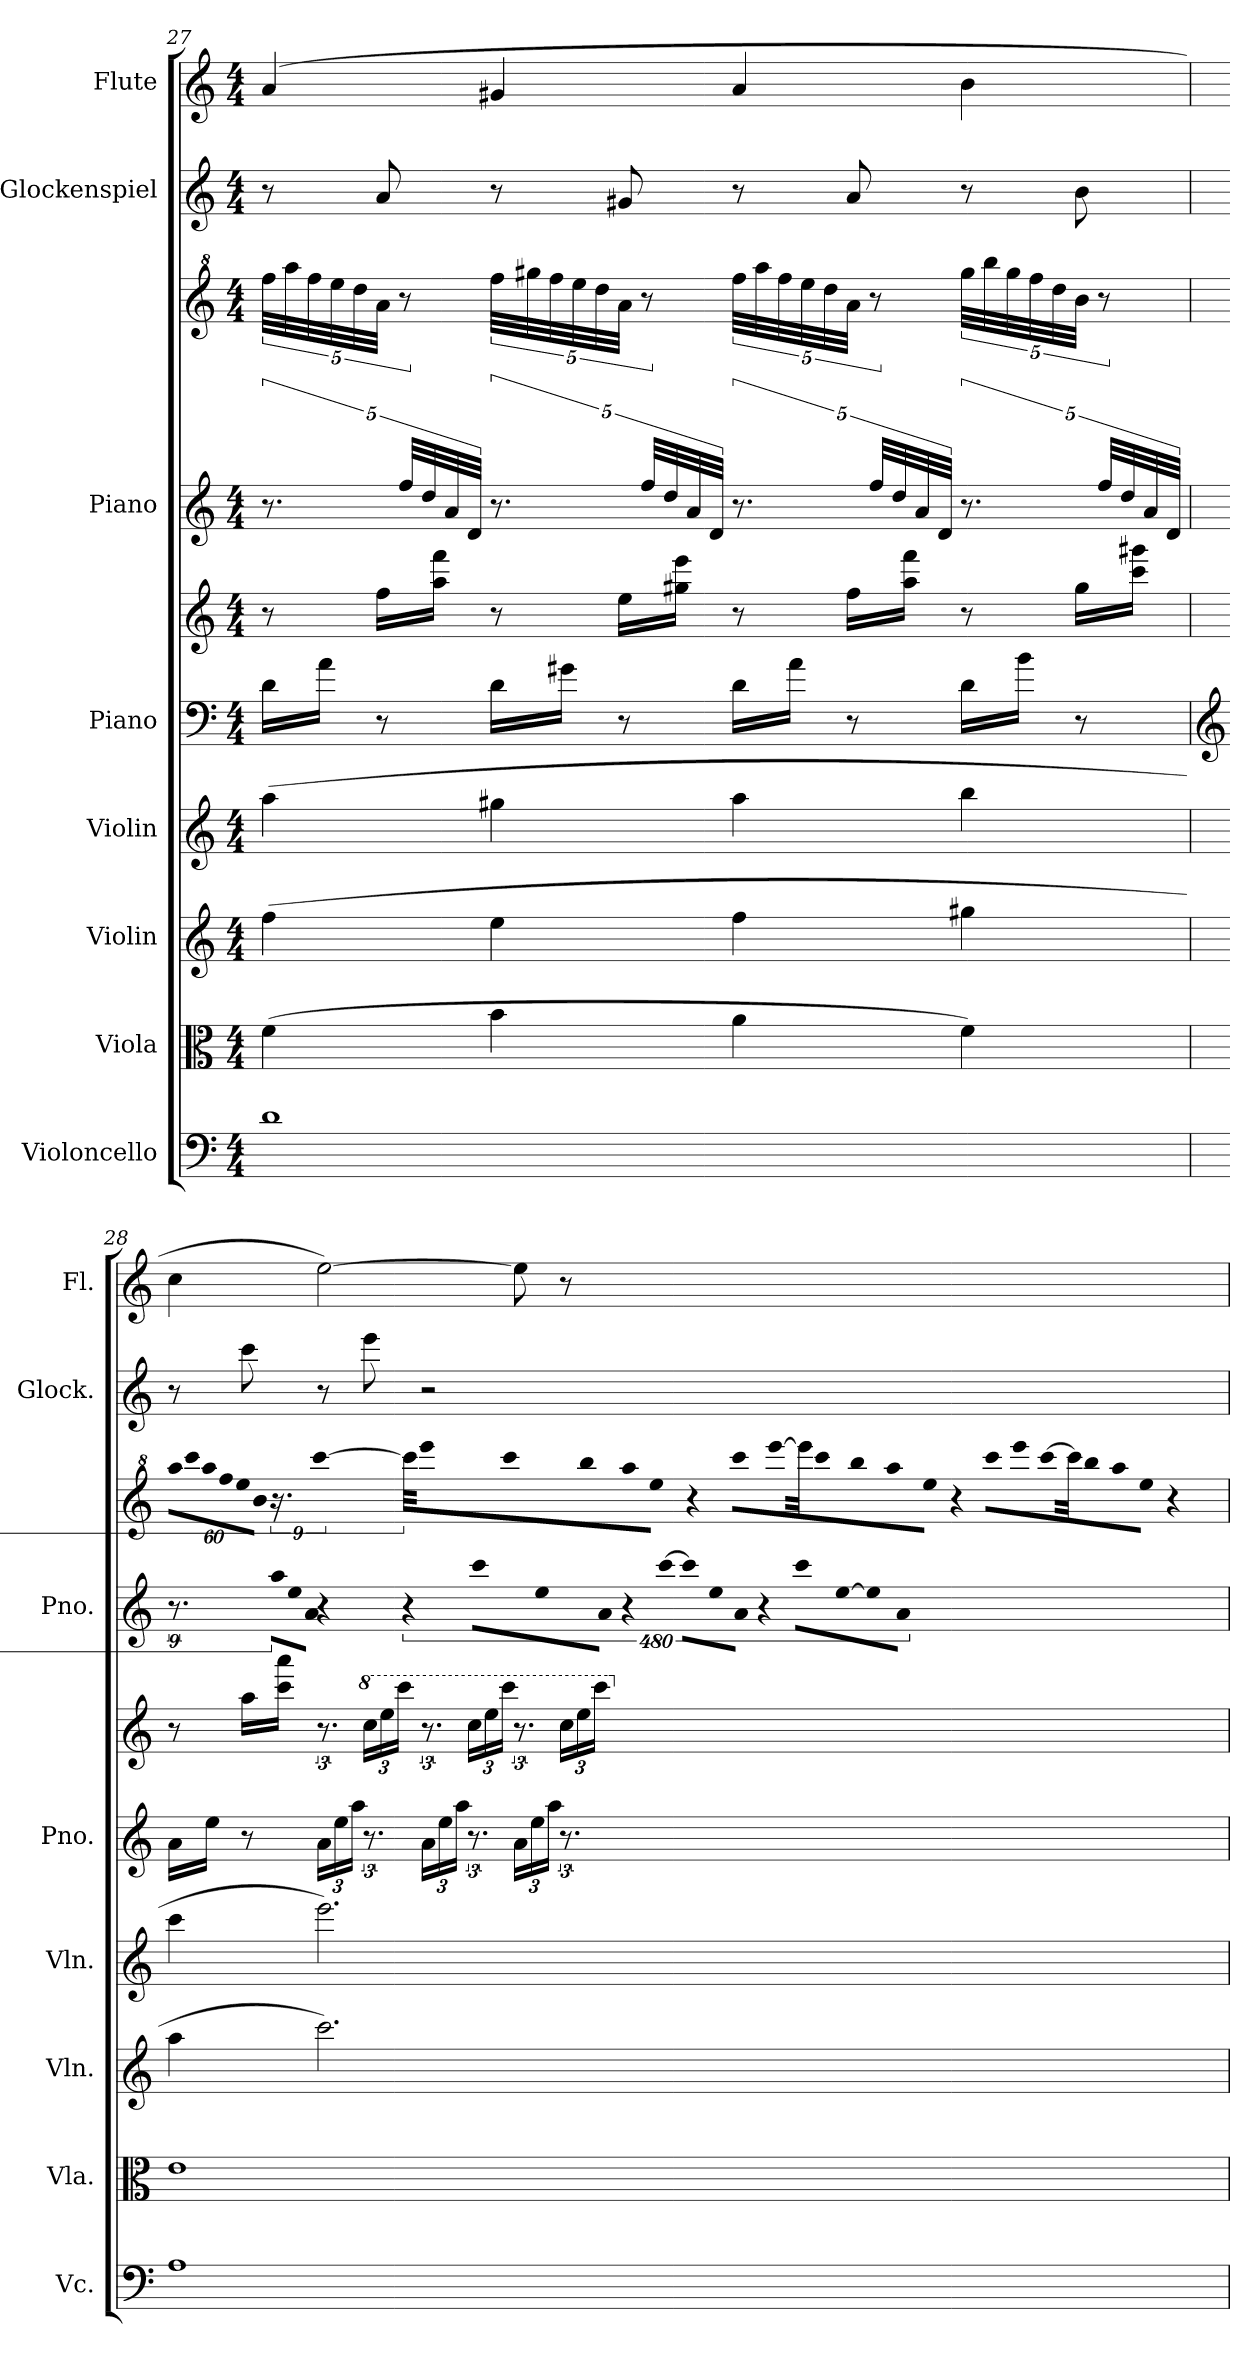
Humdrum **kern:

**kern	**kern	**kern	**kern	**kern	**kern	**kern	**kern	**kern	**kern
*part8	*part7	*part6	*part5	*part4	*part4	*part3	*part3	*part2	*part1
*staff10	*staff9	*staff8	*staff7	*staff6	*staff5	*staff4	*staff3	*staff2	*staff1
*I"Violoncello	*I"Viola	*I"Violin	*I"Violin	*I"Piano	*	*I"Piano	*	*I"Glockenspiel	*I"Flute
*I'Vc.	*I'Vla.	*I'Vln.	*I'Vln.	*I'Pno.	*	*I'Pno.	*	*I'Glock.	*I'Fl.
!!LO:PB:g=z
*clefF4	*clefC3	*clefG2	*clefG2	*clefF4	*clefG2	*clefG2	*clefG^2	*clefG2	*clefG2
*	*	*	*	*	*	*	*	*ITrd-14c-24	*
*k[]	*k[]	*k[]	*k[]	*k[]	*k[]	*k[]	*k[]	*k[]	*k[]
*M4/4	*M4/4	*M4/4	*M4/4	*M4/4	*M4/4	*M4/4	*M4/4	*M4/4	*M4/4
=27	=27	=27	=27	=27	=27	=27	=27	=27	=27
1d	(>4f\	(>4ff\	(>4aa\	16d\LL	8r	10.r	40fff\LLL	8r	(>4a/
.	.	.	.	.	.	.	40aaa\	.	.
.	.	.	.	.	.	.	40fff\	.	.
.	.	.	.	16a\JJ	.	.	.	.	.
.	.	.	.	.	.	.	40eee\	.	.
.	.	.	.	.	.	.	40ddd\	.	.
.	.	.	.	8r	16ff\LL	.	40aa\JJJ	8aaa/	.
.	.	.	.	.	.	40ff/LLL	10r	.	.
.	.	.	.	.	.	40dd/	.	.	.
.	.	.	.	.	16aa\ 16fff\JJ	.	.	.	.
.	.	.	.	.	.	40a/	.	.	.
.	.	.	.	.	.	40d/JJJ	.	.	.
.	4b\	4ee\	4gg#X\	16d\LL	8r	10.r	40fff\LLL	8r	4g#X/
.	.	.	.	.	.	.	40ggg#X\	.	.
.	.	.	.	.	.	.	40fff\	.	.
.	.	.	.	16g#X\JJ	.	.	.	.	.
.	.	.	.	.	.	.	40eee\	.	.
.	.	.	.	.	.	.	40ddd\	.	.
.	.	.	.	8r	16ee\LL	.	40aa\JJJ	8ggg#X/	.
.	.	.	.	.	.	40ff/LLL	10r	.	.
.	.	.	.	.	.	40dd/	.	.	.
.	.	.	.	.	16gg#X\ 16eee\JJ	.	.	.	.
.	.	.	.	.	.	40a/	.	.	.
.	.	.	.	.	.	40d/JJJ	.	.	.
.	4a\	4ff\	4aa\	16d\LL	8r	10.r	40fff\LLL	8r	4a/
.	.	.	.	.	.	.	40aaa\	.	.
.	.	.	.	.	.	.	40fff\	.	.
.	.	.	.	16a\JJ	.	.	.	.	.
.	.	.	.	.	.	.	40eee\	.	.
.	.	.	.	.	.	.	40ddd\	.	.
.	.	.	.	8r	16ff\LL	.	40aa\JJJ	8aaa/	.
.	.	.	.	.	.	40ff/LLL	10r	.	.
.	.	.	.	.	.	40dd/	.	.	.
.	.	.	.	.	16aa\ 16fff\JJ	.	.	.	.
.	.	.	.	.	.	40a/	.	.	.
.	.	.	.	.	.	40d/JJJ	.	.	.
.	4f\)	4gg#X\	4bb\	16d\LL	8r	10.r	40ggg#\LLL	8r	4b\
.	.	.	.	.	.	.	40bbb\	.	.
.	.	.	.	.	.	.	40ggg#\	.	.
.	.	.	.	16b\JJ	.	.	.	.	.
.	.	.	.	.	.	.	40fff\	.	.
.	.	.	.	.	.	.	40ddd\	.	.
.	.	.	.	8r	16gg#\LL	.	40bb\JJJ	8bbb\	.
.	.	.	.	.	.	40ff/LLL	10r	.	.
.	.	.	.	.	.	40dd/	.	.	.
.	.	.	.	.	16ccc\ 16ggg#X\JJ	.	.	.	.
.	.	.	.	.	.	40a/	.	.	.
.	.	.	.	.	.	40d/JJJ	.	.	.
!!LO:PB:g=z
=28	=28	=28	=28	=28	=28	=28	=28	=28	=28
*	*	*	*	*clefG2	*	*	*	*	*
!	!	!	!	!	!	!	!LO:N:vis=32	!	!
1A	1e	4aa\	4ccc\	16a\LL	8r	9.r	1920%53aaa\LLL	8r	4cc\
!	!	!	!	!	!	!	!LO:N:vis=32	!	!
.	.	.	.	.	.	.	1920%53cccc\	.	.
!	!	!	!	!	!	!	!LO:N:vis=32	!	!
.	.	.	.	.	.	.	1920%53aaa\	.	.
.	.	.	.	16ee\JJ	.	.	.	.	.
!	!	!	!	!	!	!	!LO:N:vis=32	!	!
.	.	.	.	.	.	.	1920%53fff\	.	.
!	!	!	!	!	!	!	!LO:N:vis=32	!	!
.	.	.	.	.	.	.	1920%53eee\	.	.
.	.	.	.	8r	16aa\LL	.	.	8ccccc\	.
!	!	!	!	!	!	!	!LO:N:vis=32	!	!
.	.	.	.	.	.	.	1920%53bb\JJJ	.	.
.	.	.	.	.	.	.	18.r	.	.
!	!	!	!	!	!	!LO:N:vis=32	!	!	!
.	.	.	.	.	.	1920%53aa\LLL	.	.	.
.	.	.	.	.	16ccc\ 16aaa\JJ	.	.	.	.
!	!	!	!	!	!	!LO:N:vis=32	!	!	!
.	.	.	.	.	.	1920%53ee\	.	.	.
!	!	!	!	!	!	!LO:N:vis=32	!	!	!
.	.	.	.	.	.	1920%53a\JJJ	.	.	.
.	.	.	.	.	.	.	[960cccc\	.	.
.	.	.	.	.	.	1920r	.	.	.
.	.	2.ccc\)	2.eee\)	24a\LL	12.r	1920%319r	640%17cccc\LLL]	8r	[2ee\)
!	!	!	!	!	!	!	!LO:N:vis=32	!	!
.	.	.	.	.	.	.	1920%53eeee\	.	.
.	.	.	.	24ee\	.	.	.	.	.
!	!	!	!	!	!	!	!LO:N:vis=32	!	!
.	.	.	.	.	.	.	1920%53cccc\	.	.
!	!	!	!	!	!	!	!LO:N:vis=32	!	!
.	.	.	.	.	.	.	1920%53bbb\	.	.
.	.	.	.	24aa\JJ	.	.	.	.	.
!	!	!	!	!	!	!	!LO:N:vis=32	!	!
.	.	.	.	.	.	.	1920%53aaa\	.	.
*	*	*	*	*	*8va	*	*	*	*
.	.	.	.	12.r	24ccc\LL	.	.	8eeeee\	.
!	!	!	!	!	!	!	!LO:N:vis=32	!	!
.	.	.	.	.	.	.	1920%53eee\JJJ	.	.
.	.	.	.	.	.	.	18.r	.	.
!	!	!	!	!	!	!LO:N:vis=32	!	!	!
.	.	.	.	.	.	1920%53ccc\LLL	.	.	.
.	.	.	.	.	24eee\	.	.	.	.
!	!	!	!	!	!	!LO:N:vis=32	!	!	!
.	.	.	.	.	.	1920%53ee\	.	.	.
.	.	.	.	.	24cccc\JJ	.	.	.	.
!	!	!	!	!	!	!LO:N:vis=32	!	!	!
.	.	.	.	.	.	1920%53a\JJJ	.	.	.
!	!	!	!	!	!	!	!LO:N:vis=32	!	!
.	.	.	.	.	.	.	1920%53cccc\LLL	.	.
.	.	.	.	.	.	9.r	.	.	.
.	.	.	.	24a\LL	12.r	.	.	2r	.
.	.	.	.	.	.	.	[960eeee\	.	.
.	.	.	.	.	.	.	640%17eeee\]	.	.
.	.	.	.	24ee\	.	.	.	.	.
!	!	!	!	!	!	!	!LO:N:vis=32	!	!
.	.	.	.	.	.	.	1920%53cccc\	.	.
!	!	!	!	!	!	!	!LO:N:vis=32	!	!
.	.	.	.	.	.	.	1920%53bbb\	.	.
.	.	.	.	24aa\JJ	.	.	.	.	.
!	!	!	!	!	!	!	!LO:N:vis=32	!	!
.	.	.	.	.	.	.	1920%53aaa\	.	.
.	.	.	.	12.r	24ccc\LL	.	.	.	.
!	!	!	!	!	!	!	!LO:N:vis=32	!	!
.	.	.	.	.	.	.	1920%53eee\JJJ	.	.
.	.	.	.	.	.	.	18.r	.	.
.	.	.	.	.	.	[1920ccc\	.	.	.
.	.	.	.	.	.	480%13ccc\LLL]	.	.	.
.	.	.	.	.	24eee\	.	.	.	.
!	!	!	!	!	!	!LO:N:vis=32	!	!	!
.	.	.	.	.	.	1920%53ee\	.	.	.
.	.	.	.	.	24cccc\JJ	.	.	.	.
!	!	!	!	!	!	!LO:N:vis=32	!	!	!
.	.	.	.	.	.	1920%53a\JJJ	.	.	.
!	!	!	!	!	!	!	!LO:N:vis=32	!	!
.	.	.	.	.	.	.	1920%53cccc\LLL	.	.
.	.	.	.	.	.	9.r	.	.	.
.	.	.	.	24a\LL	12.r	.	.	.	8ee\]
!	!	!	!	!	!	!	!LO:N:vis=32	!	!
.	.	.	.	.	.	.	1920%53eeee\	.	.
.	.	.	.	24ee\	.	.	.	.	.
.	.	.	.	.	.	.	[960cccc\	.	.
.	.	.	.	.	.	.	640%17cccc\]	.	.
!	!	!	!	!	!	!	!LO:N:vis=32	!	!
.	.	.	.	.	.	.	1920%53bbb\	.	.
.	.	.	.	24aa\JJ	.	.	.	.	.
!	!	!	!	!	!	!	!LO:N:vis=32	!	!
.	.	.	.	.	.	.	1920%53aaa\	.	.
.	.	.	.	12.r	24ccc\LL	.	.	.	8r
!	!	!	!	!	!	!	!LO:N:vis=32	!	!
.	.	.	.	.	.	.	1920%53eee\JJJ	.	.
.	.	.	.	.	.	.	18.r	.	.
!	!	!	!	!	!	!LO:N:vis=32	!	!	!
.	.	.	.	.	.	1920%53ccc\LLL	.	.	.
.	.	.	.	.	24eee\	.	.	.	.
.	.	.	.	.	.	[1920ee\	.	.	.
.	.	.	.	.	.	480%13ee\]	.	.	.
.	.	.	.	.	24cccc\JJ	.	.	.	.
!	!	!	!	!	!	!LO:N:vis=32	!	!	!
.	.	.	.	.	.	1920%53a\JJJ	.	.	.
.	.	.	.	.	.	.	240ryy	.	.
.	.	.	.	.	.	480ryy	.	.	.
*	*	*	*	*	*X8va	*	*	*	*
=	=	=	=	=	=	=	=	=	=
*-	*-	*-	*-	*-	*-	*-	*-	*-	*-
